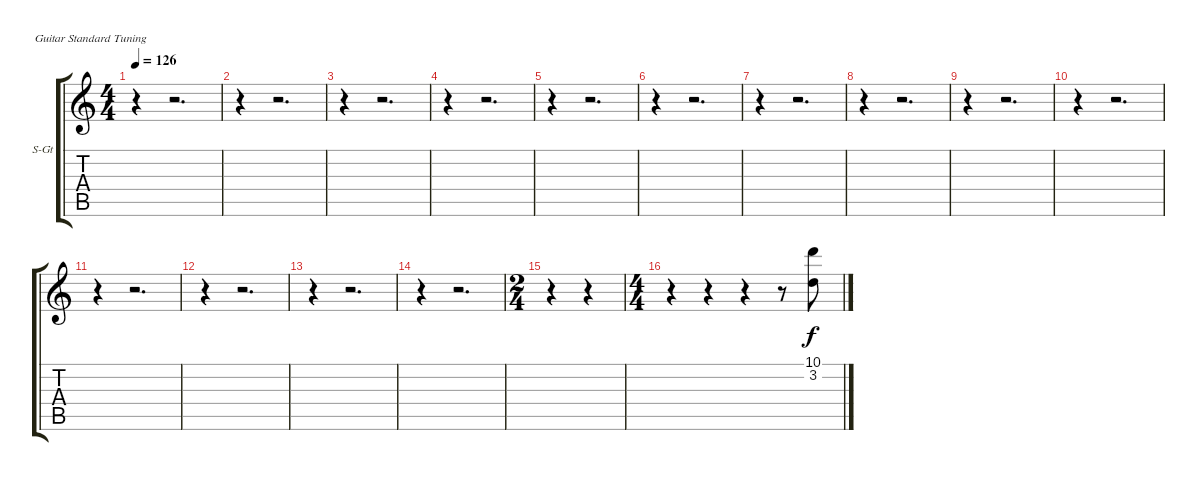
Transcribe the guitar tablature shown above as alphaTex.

\bracketExtendMode groupsimilarinstruments
\firstSystemTrackNameOrientation horizontal
\otherSystemsTrackNameOrientation horizontal
\track ("Raita 2" "S-Gt") {instrument acousticgrandpiano}
\staff {score tabs}
\tuning (E4 B3 G3 D3 A2 E2)
\displaytranspose 12
\ts (4 4)
\tempo 126
\clef g2
\ks c
r.4{dy f} r.2{d} |
r.4 r.2{d} |
r.4 r.2{d} |
r.4 r.2{d} |
r.4 r.2{d} |
r.4 r.2{d} |
r.4 r.2{d} |
r.4 r.2{d} |
r.4 r.2{d} |
r.4 r.2{d} |
r.4 r.2{d} |
r.4 r.2{d} |
r.4 r.2{d} |
r.4 r.2{d} |
\ts (2 4)
\beaming (8 2 2)
r.4 r.4 |
\ts (4 4)
\beaming (8 2 2 2 2)
r.4 r.4 r.4 r.8 (3.2 10.1).8
